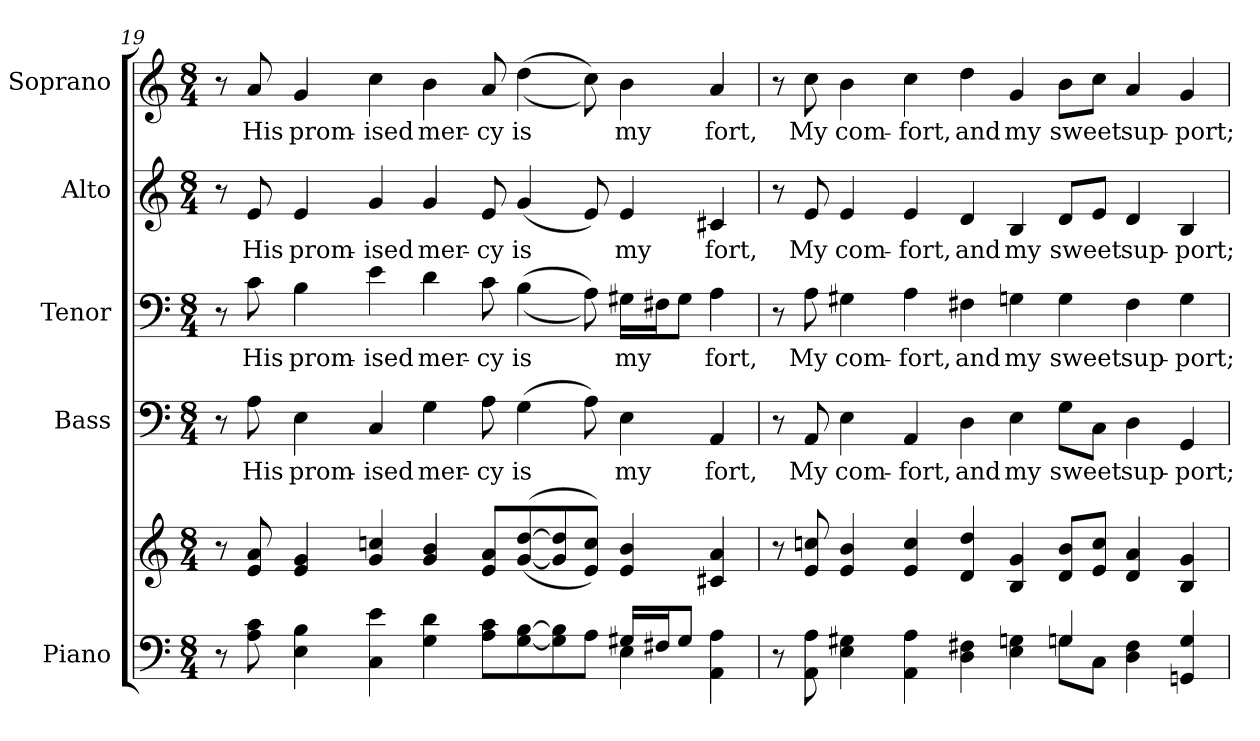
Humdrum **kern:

**kern	**kern	**kern	**text	**kern	**text	**kern	**text	**kern	**text
*part5	*part5	*part4	*part4	*part3	*part3	*part2	*part2	*part1	*part1
*staff6	*staff5	*staff4	*staff4	*staff3	*staff3	*staff2	*staff2	*staff1	*staff1
*I"Piano	*	*I"Bass	*	*I"Tenor	*	*I"Alto	*	*I"Soprano	*
*I'Pno.	*	*I'B.	*	*I'T.	*	*I'A.	*	*I'S.	*
!!LO:PB:g=z
*clefF4	*clefG2	*clefF4	*	*clefF4	*	*clefG2	*	*clefG2	*
*k[]	*k[]	*k[]	*	*k[]	*	*k[]	*	*k[]	*
*C:	*C:	*C:	*	*C:	*	*C:	*	*C:	*
*M8/4	*M8/4	*M8/4	*	*M8/4	*	*M8/4	*	*M8/4	*
=19	=19	=19	=19	=19	=19	=19	=19	=19	=19
*^	*	*	*	*	*	*	*	*	*
8r	1ryy	8r	8r	.	8r	.	8r	.	8r	.
!	!	!	!	!LO:LY:b:color=#000000	!	!	!	!	!	!
!	!	!	!	!	!	!LO:LY:b:color=#000000	!	!	!	!
!	!	!	!	!	!	!	!	!LO:LY:b:color=#000000	!	!
!	!	!	!	!	!	!	!	!	!	!LO:LY:b:color=#000000
8Ai\ 8ci	.	8ei/ 8ai	8Ai\	His	8ci\	His	8ei/	His	8ai/	His
!	!	!	!	!LO:LY:b:color=#000000	!	!	!	!	!	!
!	!	!	!	!	!	!LO:LY:b:color=#000000	!	!	!	!
!	!	!	!	!	!	!	!	!LO:LY:b:color=#000000	!	!
!	!	!	!	!	!	!	!	!	!	!LO:LY:b:color=#000000
4Ei\ 4Bi	.	4ei/ 4gi	4Ei\	prom-	4Bi\	prom-	4ei/	prom-	4gi/	prom-
!	!	!	!	!LO:LY:b:color=#000000	!	!	!	!	!	!
!	!	!	!	!	!	!LO:LY:b:color=#000000	!	!	!	!
!	!	!	!	!	!	!	!	!LO:LY:b:color=#000000	!	!
!	!	!	!	!	!	!	!	!	!	!LO:LY:b:color=#000000
4Ci\ 4ei	.	4gi/ 4ccni	4Ci/	-ised	4ei\	-ised	4gi/	-ised	4cci\	-ised
!	!	!	!	!LO:LY:b:color=#000000	!	!	!	!	!	!
!	!	!	!	!	!	!LO:LY:b:color=#000000	!	!	!	!
!	!	!	!	!	!	!	!	!LO:LY:b:color=#000000	!	!
!	!	!	!	!	!	!	!	!	!	!LO:LY:b:color=#000000
4Gi\ 4di	.	4gi/ 4bi	4Gi\	mer-	4di\	mer-	4gi/	mer-	4bi\	mer-
!	!	!	!	!LO:LY:b:color=#000000	!	!	!	!	!	!
!	!	!	!	!	!	!LO:LY:b:color=#000000	!	!	!	!
!	!	!	!	!	!	!	!	!LO:LY:b:color=#000000	!	!
!	!	!	!	!	!	!	!	!	!	!LO:LY:b:color=#000000
8Ai\ 8ciL	4ryy	8ei/ 8aiL	8Ai\	-cy	8ci\	-cy	8ei/	-cy	8ai/	-cy
!	!	!	!	!LO:LY:b:color=#000000	!	!	!	!	!	!
!	!	!	!	!	!	!LO:LY:b:color=#000000	!	!	!	!
!	!	!	!	!	!	!	!	!LO:LY:b:color=#000000	!	!
!	!	!	!	!	!	!	!	!	!	!LO:LY:b:color=#000000
[<8Gi\ [>8Bi	.	(([<8gi/ [>8ddi	(4Gi\	is	((4Bi\	is	(4gi/	is	((4ddi\	is
8Gi\] 8Bi]	4ryy	8gi/] 8ddi]	.	.	.	.	.	.	.	.
8Ai\J	.	8ei/ 8cciJ))	8Ai\)	.	8Ai\))	.	8ei/)	.	8cci\))	.
!	!	!	!	!LO:LY:b:color=#000000	!	!	!	!	!	!
!	!	!	!	!	!	!LO:LY:b:color=#000000	!	!	!	!
!	!	!	!	!	!	!	!	!LO:LY:b:color=#000000	!	!
!	!	!	!	!	!	!	!	!	!	!LO:LY:b:color=#000000
16G#Xi/LL	4Ei\	4ei/ 4bi	4Ei\	my	16G#Xi\LL	my	4ei/	my	4bi\	my
16F#Xi/J	.	.	.	.	16F#Xi\J	.	.	.	.	.
8G#i/J	.	.	.	.	8G#i\J	.	.	.	.	.
!	!	!	!	!LO:LY:b:color=#000000	!	!	!	!	!	!
!	!	!	!	!	!	!LO:LY:b:color=#000000	!	!	!	!
!	!	!	!	!	!	!	!	!LO:LY:b:color=#000000	!	!
!	!	!	!	!	!	!	!	!	!	!LO:LY:b:color=#000000
4AAi\ 4Ai	4ryy	4c#Xi/ 4ai	4AAi/	fort,	4Ai\	fort,	4c#Xi/	fort,	4ai/	fort,
!!LO:PB:g=z
=20	=20	=20	=20	=20	=20	=20	=20	=20	=20	=20
8r	8ryy	8r	8r	.	8r	.	8r	.	8r	.
!	!	!	!	!LO:LY:b:color=#000000	!	!	!	!	!	!
!	!	!	!	!	!	!LO:LY:b:color=#000000	!	!	!	!
!	!	!	!	!	!	!	!	!LO:LY:b:color=#000000	!	!
!	!	!	!	!	!	!	!	!	!	!LO:LY:b:color=#000000
8AAi\ 8Ai	8ryy	8ei/ 8ccni	8AAi/	My	8Ai\	My	8ei/	My	8cci\	My
!	!	!	!	!LO:LY:b:color=#000000	!	!	!	!	!	!
!	!	!	!	!	!	!LO:LY:b:color=#000000	!	!	!	!
!	!	!	!	!	!	!	!	!LO:LY:b:color=#000000	!	!
!	!	!	!	!	!	!	!	!	!	!LO:LY:b:color=#000000
4Ei\ 4G#Xi	4ryy	4ei/ 4bi	4Ei\	com-	4G#Xi\	com-	4ei/	com-	4bi\	com-
!	!	!	!	!LO:LY:b:color=#000000	!	!	!	!	!	!
!	!	!	!	!	!	!LO:LY:b:color=#000000	!	!	!	!
!	!	!	!	!	!	!	!	!LO:LY:b:color=#000000	!	!
!	!	!	!	!	!	!	!	!	!	!LO:LY:b:color=#000000
4AAi\ 4Ai	2ryy	4ei/ 4cci	4AAi/	-fort,	4Ai\	-fort,	4ei/	-fort,	4cci\	-fort,
!	!	!	!	!LO:LY:b:color=#000000	!	!	!	!	!	!
!	!	!	!	!	!	!LO:LY:b:color=#000000	!	!	!	!
!	!	!	!	!	!	!	!	!LO:LY:b:color=#000000	!	!
!	!	!	!	!	!	!	!	!	!	!LO:LY:b:color=#000000
4Di\ 4F#Xi	.	4di/ 4ddi	4Di\	and	4F#Xi\	and	4di/	and	4ddi\	and
!	!	!	!	!LO:LY:b:color=#000000	!	!	!	!	!	!
!	!	!	!	!	!	!LO:LY:b:color=#000000	!	!	!	!
!	!	!	!	!	!	!	!	!LO:LY:b:color=#000000	!	!
!	!	!	!	!	!	!	!	!	!	!LO:LY:b:color=#000000
4Ei\ 4Gni	4ryy	4Bi/ 4gi	4Ei\	my	4Gni\	my	4Bi/	my	4gi/	my
!	!	!	!	!LO:LY:b:color=#000000	!	!	!	!	!	!
!	!	!	!	!	!	!LO:LY:b:color=#000000	!	!	!	!
!	!	!	!	!	!	!	!	!LO:LY:b:color=#000000	!	!
!	!	!	!	!	!	!	!	!	!	!LO:LY:b:color=#000000
4Gi/	8Gni\L	8di/ 8biL	8Gi\L	sweet	4Gi\	sweet	8di/L	sweet	8bi\L	sweet
.	8Ci\J	8ei/ 8cciJ	8Ci\J	.	.	.	8ei/J	.	8cci\J	.
!	!	!	!	!LO:LY:b:color=#000000	!	!	!	!	!	!
!	!	!	!	!	!	!LO:LY:b:color=#000000	!	!	!	!
!	!	!	!	!	!	!	!	!LO:LY:b:color=#000000	!	!
!	!	!	!	!	!	!	!	!	!	!LO:LY:b:color=#000000
4Di\ 4F#i	4ryy	4di/ 4ai	4Di\	sup-	4F#i\	sup-	4di/	sup-	4ai/	sup-
!	!	!	!	!LO:LY:b:color=#000000	!	!	!	!	!	!
!	!	!	!	!	!	!LO:LY:b:color=#000000	!	!	!	!
!	!	!	!	!	!	!	!	!LO:LY:b:color=#000000	!	!
!	!	!	!	!	!	!	!	!	!	!LO:LY:b:color=#000000
4GGni/ 4Gi	4ryy	4Bi/ 4gi	4GGi/	-port;	4Gi\	-port;	4Bi/	-port;	4gi/	-port;
*v	*v	*	*	*	*	*	*	*	*	*
=	=	=	=	=	=	=	=	=	=
*-	*-	*-	*-	*-	*-	*-	*-	*-	*-
